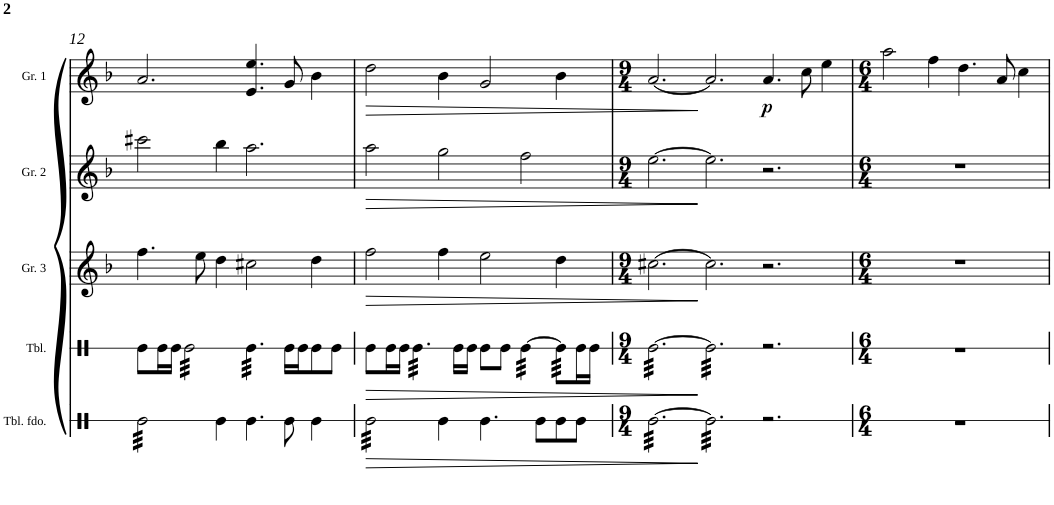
**kern	**dynam	**kern	**dynam	**kern	**dynam	**kern	**dynam	**kern	**dynam
*part5	*part5	*part4	*part4	*part3	*part3	*part2	*part2	*part1	*part1
*staff5	*staff5	*staff4	*staff4	*staff3	*staff3	*staff2	*staff2	*staff1	*staff1
*I"Timbal fondo	*	*I"Timbal	*	*I"Gralla 3	*	*I"Gralla 2	*	*I"Gralla 1	*
*I'Tbl. fdo.	*	*I'Tbl.	*	*I'Gr. 3	*	*I'Gr. 2	*	*I'Gr. 1	*
!!LO:PB:g=z
*clefX	*	*clefX	*	*clefG2	*	*clefG2	*	*clefG2	*
*k[b-]	*	*k[b-]	*	*k[b-]	*	*k[b-]	*	*k[b-]	*
*d:	*	*d:	*	*d:	*	*d:	*	*d:	*
*M6/4	*	*M6/4	*	*M6/4	*	*M6/4	*	*M6/4	*
=12	=12	=12	=12	=12	=12	=12	=12	=12	=12
*tremolo	*	*	*	*	*	*	*	*	*
32Re\LLL	.	8Re\L	.	4.ff\	.	2ccc#X\	.	2.a/	.
32Re\	.	.	.	.	.	.	.	.	.
32Re\	.	.	.	.	.	.	.	.	.
32Re\	.	.	.	.	.	.	.	.	.
32Re\	.	16Re\L	.	.	.	.	.	.	.
32Re\	.	.	.	.	.	.	.	.	.
32Re\	.	16Re\JJ	.	.	.	.	.	.	.
32Re\	.	.	.	.	.	.	.	.	.
*	*	*tremolo	*	*	*	*	*	*	*
32Re\	.	32Re\LLL	.	.	.	.	.	.	.
32Re\	.	32Re\	.	.	.	.	.	.	.
32Re\	.	32Re\	.	.	.	.	.	.	.
32Re\	.	32Re\	.	.	.	.	.	.	.
32Re\	.	32Re\	.	8ee\	.	.	.	.	.
32Re\	.	32Re\	.	.	.	.	.	.	.
32Re\	.	32Re\	.	.	.	.	.	.	.
32Re\JJJ	.	32Re\	.	.	.	.	.	.	.
*Xtremolo	*	*	*	*	*	*	*	*	*
4Re\	.	32Re\	.	4dd\	.	4bb-\	.	.	.
.	.	32Re\	.	.	.	.	.	.	.
.	.	32Re\	.	.	.	.	.	.	.
.	.	32Re\	.	.	.	.	.	.	.
.	.	32Re\	.	.	.	.	.	.	.
.	.	32Re\	.	.	.	.	.	.	.
.	.	32Re\	.	.	.	.	.	.	.
.	.	32Re\JJJ	.	.	.	.	.	.	.
4.Re\	.	32Re\LLL	.	2cc#X\	.	2.aa\	.	4.e/ 4.ee/	.
.	.	32Re\	.	.	.	.	.	.	.
.	.	32Re\	.	.	.	.	.	.	.
.	.	32Re\	.	.	.	.	.	.	.
.	.	32Re\	.	.	.	.	.	.	.
.	.	32Re\	.	.	.	.	.	.	.
.	.	32Re\	.	.	.	.	.	.	.
.	.	32Re\	.	.	.	.	.	.	.
.	.	32Re\	.	.	.	.	.	.	.
.	.	32Re\	.	.	.	.	.	.	.
.	.	32Re\	.	.	.	.	.	.	.
.	.	32Re\JJJ	.	.	.	.	.	.	.
*	*	*Xtremolo	*	*	*	*	*	*	*
8Re\	.	16Re\LL	.	.	.	.	.	8g/	.
.	.	16Re\J	.	.	.	.	.	.	.
4Re\	.	8Re\	.	4dd\	.	.	.	4b-\	.
.	.	8Re\J	.	.	.	.	.	.	.
=13	=13	=13	=13	=13	=13	=13	=13	=13	=13
!	!LO:HP:b	!	!LO:HP:b	!	!LO:HP:b	!	!LO:HP:b	!	!LO:HP:b
*tremolo	*	*	*	*	*	*	*	*	*
32Re\LLL	>	8Re\L	>	2ff\	>	2aa\	>	2dd\	>
32Re\	.	.	.	.	.	.	.	.	.
32Re\	.	.	.	.	.	.	.	.	.
32Re\	.	.	.	.	.	.	.	.	.
32Re\	.	16Re\L	.	.	.	.	.	.	.
32Re\	.	.	.	.	.	.	.	.	.
32Re\	.	16Re\JJ	.	.	.	.	.	.	.
32Re\	.	.	.	.	.	.	.	.	.
*	*	*tremolo	*	*	*	*	*	*	*
32Re\	.	32Re\LLL	.	.	.	.	.	.	.
32Re\	.	32Re\	.	.	.	.	.	.	.
32Re\	.	32Re\	.	.	.	.	.	.	.
32Re\	.	32Re\	.	.	.	.	.	.	.
32Re\	.	32Re\	.	.	.	.	.	.	.
32Re\	.	32Re\	.	.	.	.	.	.	.
32Re\	.	32Re\	.	.	.	.	.	.	.
32Re\JJJ	.	32Re\	.	.	.	.	.	.	.
*Xtremolo	*	*	*	*	*	*	*	*	*
4Re\	.	32Re\	.	4ff\	.	2gg\	.	4b-\	.
.	.	32Re\	.	.	.	.	.	.	.
.	.	32Re\	.	.	.	.	.	.	.
.	.	32Re\JJJ	.	.	.	.	.	.	.
*	*	*Xtremolo	*	*	*	*	*	*	*
.	.	16Re\LL	.	.	.	.	.	.	.
.	.	16Re\JJ	.	.	.	.	.	.	.
4.Re\	.	8Re\L	.	2ee\	.	.	.	2g/	.
.	.	8Re\J	.	.	.	.	.	.	.
*	*	*tremolo	*	*	*	*	*	*	*
.	.	[32Re\LLL	.	.	.	2ff\	.	.	.
.	.	32Re\	.	.	.	.	.	.	.
.	.	32Re\	.	.	.	.	.	.	.
.	.	32Re\	.	.	.	.	.	.	.
8Re\L	.	32Re\	.	.	.	.	.	.	.
.	.	32Re\	.	.	.	.	.	.	.
.	.	32Re\	.	.	.	.	.	.	.
.	.	32Re\JJJ	.	.	.	.	.	.	.
8Re\	.	64Re\]LLLL	.	4dd\	.	.	.	4b-\	.
.	.	64Re\	.	.	.	.	.	.	.
.	.	64Re\	.	.	.	.	.	.	.
.	.	64Re\	.	.	.	.	.	.	.
.	.	64Re\	.	.	.	.	.	.	.
.	.	64Re\	.	.	.	.	.	.	.
.	.	64Re\	.	.	.	.	.	.	.
.	.	64Re\	.	.	.	.	.	.	.
*	*	*Xtremolo	*	*	*	*	*	*	*
8Re\J	.	16Re\L	.	.	.	.	.	.	.
.	.	16Re\JJ	.	.	.	.	.	.	.
=14	=14	=14	=14	=14	=14	=14	=14	=14	=14
*M9/4	*	*M9/4	*	*M9/4	*	*M9/4	*	*M9/4	*
*tremolo	*	*	*	*	*	*	*	*	*
*	*	*tremolo	*	*	*	*	*	*	*
[32Re\LLL	.	[32Re\LLL	.	[2.cc#X\	.	[2.ee\	.	[2.a/	.
32Re\	.	32Re\	.	.	.	.	.	.	.
32Re\	.	32Re\	.	.	.	.	.	.	.
32Re\	.	32Re\	.	.	.	.	.	.	.
32Re\	.	32Re\	.	.	.	.	.	.	.
32Re\	.	32Re\	.	.	.	.	.	.	.
32Re\	.	32Re\	.	.	.	.	.	.	.
32Re\	.	32Re\	.	.	.	.	.	.	.
32Re\	.	32Re\	.	.	.	.	.	.	.
32Re\	.	32Re\	.	.	.	.	.	.	.
32Re\	.	32Re\	.	.	.	.	.	.	.
32Re\	.	32Re\	.	.	.	.	.	.	.
32Re\	.	32Re\	.	.	.	.	.	.	.
32Re\	.	32Re\	.	.	.	.	.	.	.
32Re\	.	32Re\	.	.	.	.	.	.	.
32Re\	.	32Re\	.	.	.	.	.	.	.
32Re\	.	32Re\	.	.	.	.	.	.	.
32Re\	.	32Re\	.	.	.	.	.	.	.
32Re\	.	32Re\	.	.	.	.	.	.	.
32Re\	.	32Re\	.	.	.	.	.	.	.
32Re\	.	32Re\	.	.	.	.	.	.	.
32Re\	.	32Re\	.	.	.	.	.	.	.
32Re\	.	32Re\	.	.	.	.	.	.	.
32Re\JJJ	.	32Re\JJJ	.	.	.	.	.	.	.
32Re\]LLL	]	32Re\]LLL	]	2.cc#\]	]	2.ee\]	]	2.a/]	]
32Re\	.	32Re\	.	.	.	.	.	.	.
32Re\	.	32Re\	.	.	.	.	.	.	.
32Re\	.	32Re\	.	.	.	.	.	.	.
32Re\	.	32Re\	.	.	.	.	.	.	.
32Re\	.	32Re\	.	.	.	.	.	.	.
32Re\	.	32Re\	.	.	.	.	.	.	.
32Re\	.	32Re\	.	.	.	.	.	.	.
32Re\	.	32Re\	.	.	.	.	.	.	.
32Re\	.	32Re\	.	.	.	.	.	.	.
32Re\	.	32Re\	.	.	.	.	.	.	.
32Re\	.	32Re\	.	.	.	.	.	.	.
32Re\	.	32Re\	.	.	.	.	.	.	.
32Re\	.	32Re\	.	.	.	.	.	.	.
32Re\	.	32Re\	.	.	.	.	.	.	.
32Re\	.	32Re\	.	.	.	.	.	.	.
32Re\	.	32Re\	.	.	.	.	.	.	.
32Re\	.	32Re\	.	.	.	.	.	.	.
32Re\	.	32Re\	.	.	.	.	.	.	.
32Re\	.	32Re\	.	.	.	.	.	.	.
32Re\	.	32Re\	.	.	.	.	.	.	.
32Re\	.	32Re\	.	.	.	.	.	.	.
32Re\	.	32Re\	.	.	.	.	.	.	.
32Re\JJJ	.	32Re\JJJ	.	.	.	.	.	.	.
*	*	*Xtremolo	*	*	*	*	*	*	*
*Xtremolo	*	*	*	*	*	*	*	*	*
!	!	!	!	!	!	!	!	!	!LO:DY:b
2.r	.	2.r	.	2.r	.	2.r	.	4.a/	p
.	.	.	.	.	.	.	.	8cc\	.
.	.	.	.	.	.	.	.	4ee\	.
=15	=15	=15	=15	=15	=15	=15	=15	=15	=15
*M6/4	*	*M6/4	*	*M6/4	*	*M6/4	*	*M6/4	*
1.r	.	1.r	.	1.r	.	1.r	.	2aa\	.
.	.	.	.	.	.	.	.	4ff\	.
.	.	.	.	.	.	.	.	4.dd\	.
.	.	.	.	.	.	.	.	8a/	.
.	.	.	.	.	.	.	.	4cc\	.
=	=	=	=	=	=	=	=	=	=
*-	*-	*-	*-	*-	*-	*-	*-	*-	*-
